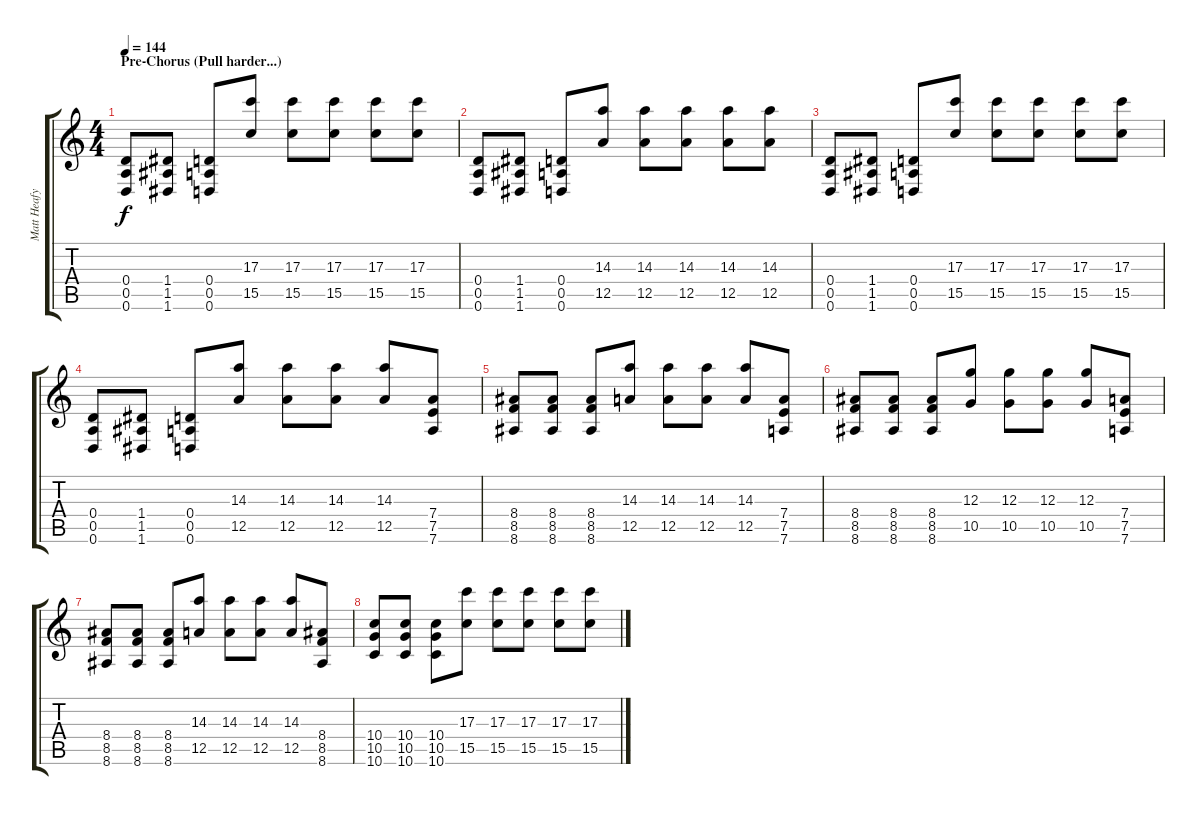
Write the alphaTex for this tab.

\track ("Matt Heafy" "Matt Heafy") {instrument overdrivenguitar}
\staff {score tabs}
\tuning (E4 B3 G3 D3 A2 D2) {hide}
\ts (4 4)
\section ("" "Pre-Chorus (Pull harder...)")
\tempo 144
\clef g2
\ks c
(0.4 0.5 0.6).8{dy f volume 13} (1.4 1.5 1.6).8 (0.4 0.5 0.6).8 (17.3 15.5).8 (17.3 15.5).8 (17.3 15.5).8 (17.3 15.5).8 (17.3 15.5).8 |
(0.4 0.5 0.6).8 (1.4 1.5 1.6).8 (0.4 0.5 0.6).8 (14.3 12.5).8 (14.3 12.5).8 (14.3 12.5).8 (14.3 12.5).8 (14.3 12.5).8 |
(0.4 0.5 0.6).8 (1.4 1.5 1.6).8 (0.4 0.5 0.6).8 (17.3 15.5).8 (17.3 15.5).8 (17.3 15.5).8 (17.3 15.5).8 (17.3 15.5).8 |
(0.4 0.5 0.6).8 (1.4 1.5 1.6).8 (0.4 0.5 0.6).8 (14.3 12.5).8 (14.3 12.5).8 (14.3 12.5).8 (14.3 12.5).8 (7.4 7.5 7.6).8 |
(8.4 8.5 8.6).8 (8.4 8.5 8.6).8 (8.4 8.5 8.6).8 (14.3 12.5).8 (14.3 12.5).8 (14.3 12.5).8 (14.3 12.5).8 (7.4 7.5 7.6).8 |
(8.4 8.5 8.6).8 (8.4 8.5 8.6).8 (8.4 8.5 8.6).8 (12.3 10.5).8 (12.3 10.5).8 (12.3 10.5).8 (12.3 10.5).8 (7.4 7.5 7.6).8 |
(8.4 8.5 8.6).8 (8.4 8.5 8.6).8 (8.4 8.5 8.6).8 (14.3 12.5).8 (14.3 12.5).8 (14.3 12.5).8 (14.3 12.5).8 (8.4 8.5 8.6).8 |
(10.4 10.5 10.6).8 (10.4 10.5 10.6).8 (10.4 10.5 10.6).8 (17.3 15.5).8 (17.3 15.5).8 (17.3 15.5).8 (17.3 15.5).8 (17.3 15.5).8
